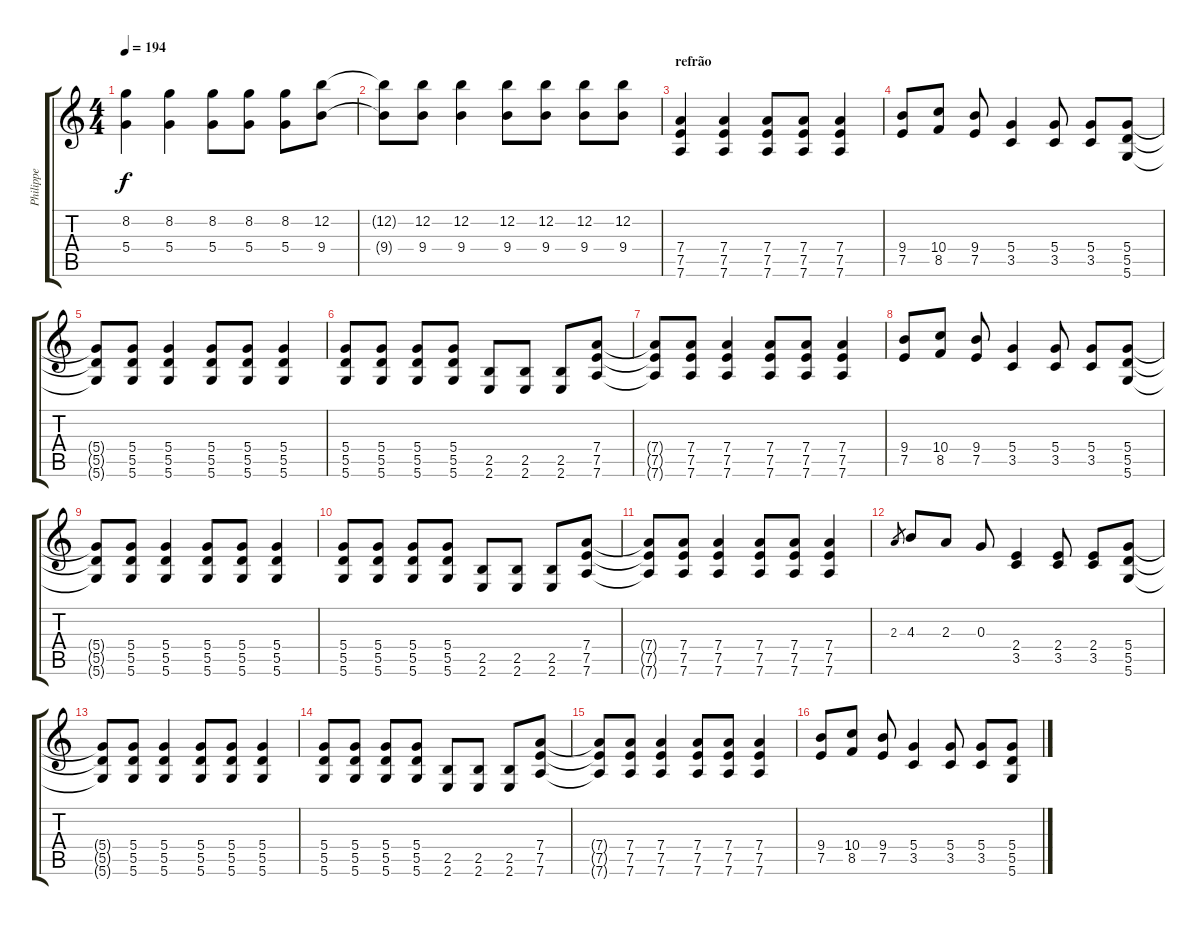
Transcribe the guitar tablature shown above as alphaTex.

\track ("Philippe" "Philippe") {instrument distortionguitar}
\staff {score tabs}
\tuning (E4 B3 G3 D3 A2 D2) {hide}
\ts (4 4)
\tempo 194
\clef g2
\ks c
(8.2 5.4).4{dy f} (8.2 5.4).4 (8.2 5.4).8 (8.2 5.4).8 (8.2 5.4).8 (12.2 9.4).8 |
(12.2{t} 9.4{t}).8 (12.2 9.4).8 (12.2 9.4).4 (12.2 9.4).8 (12.2 9.4).8 (12.2 9.4).8 (12.2 9.4).8 |
\section ("" "refrão")
(7.4 7.5 7.6).4 (7.4 7.5 7.6).4 (7.4 7.5 7.6).8 (7.4 7.5 7.6).8 (7.4 7.5 7.6).4 |
(9.4 7.5).8 (10.4 8.5).8 (9.4 7.5).8 (5.4 3.5).4 (5.4 3.5).8 (5.4 3.5).8 (5.4 5.5 5.6).8 |
(5.4{t} 5.5{t} 5.6{t}).8 (5.4 5.5 5.6).8 (5.4 5.5 5.6).4 (5.4 5.5 5.6).8 (5.4 5.5 5.6).8 (5.4 5.5 5.6).4 |
(5.4 5.5 5.6).8 (5.4 5.5 5.6).8 (5.4 5.5 5.6).8 (5.4 5.5 5.6).8 (2.5 2.6).8 (2.5 2.6).8 (2.5 2.6).8 (7.4 7.5 7.6).8 |
(7.4{t} 7.5{t} 7.6{t}).8 (7.4 7.5 7.6).8 (7.4 7.5 7.6).4 (7.4 7.5 7.6).8 (7.4 7.5 7.6).8 (7.4 7.5 7.6).4 |
(9.4 7.5).8 (10.4 8.5).8 (9.4 7.5).8 (5.4 3.5).4 (5.4 3.5).8 (5.4 3.5).8 (5.4 5.5 5.6).8 |
(5.4{t} 5.5{t} 5.6{t}).8 (5.4 5.5 5.6).8 (5.4 5.5 5.6).4 (5.4 5.5 5.6).8 (5.4 5.5 5.6).8 (5.4 5.5 5.6).4 |
(5.4 5.5 5.6).8 (5.4 5.5 5.6).8 (5.4 5.5 5.6).8 (5.4 5.5 5.6).8 (2.5 2.6).8 (2.5 2.6).8 (2.5 2.6).8 (7.4 7.5 7.6).8 |
(7.4{t} 7.5{t} 7.6{t}).8 (7.4 7.5 7.6).8 (7.4 7.5 7.6).4 (7.4 7.5 7.6).8 (7.4 7.5 7.6).8 (7.4 7.5 7.6).4 |
2.3.8{gr} 4.3.8 2.3.8 0.3.8 (2.4 3.5).4 (2.4 3.5).8 (2.4 3.5).8 (5.4 5.5 5.6).8 |
(5.4{t} 5.5{t} 5.6{t}).8 (5.4 5.5 5.6).8 (5.4 5.5 5.6).4 (5.4 5.5 5.6).8 (5.4 5.5 5.6).8 (5.4 5.5 5.6).4 |
(5.4 5.5 5.6).8 (5.4 5.5 5.6).8 (5.4 5.5 5.6).8 (5.4 5.5 5.6).8 (2.5 2.6).8 (2.5 2.6).8 (2.5 2.6).8 (7.4 7.5 7.6).8 |
(7.4{t} 7.5{t} 7.6{t}).8 (7.4 7.5 7.6).8 (7.4 7.5 7.6).4 (7.4 7.5 7.6).8 (7.4 7.5 7.6).8 (7.4 7.5 7.6).4 |
(9.4 7.5).8 (10.4 8.5).8 (9.4 7.5).8 (5.4 3.5).4 (5.4 3.5).8 (5.4 3.5).8 (5.4 5.5 5.6).8
